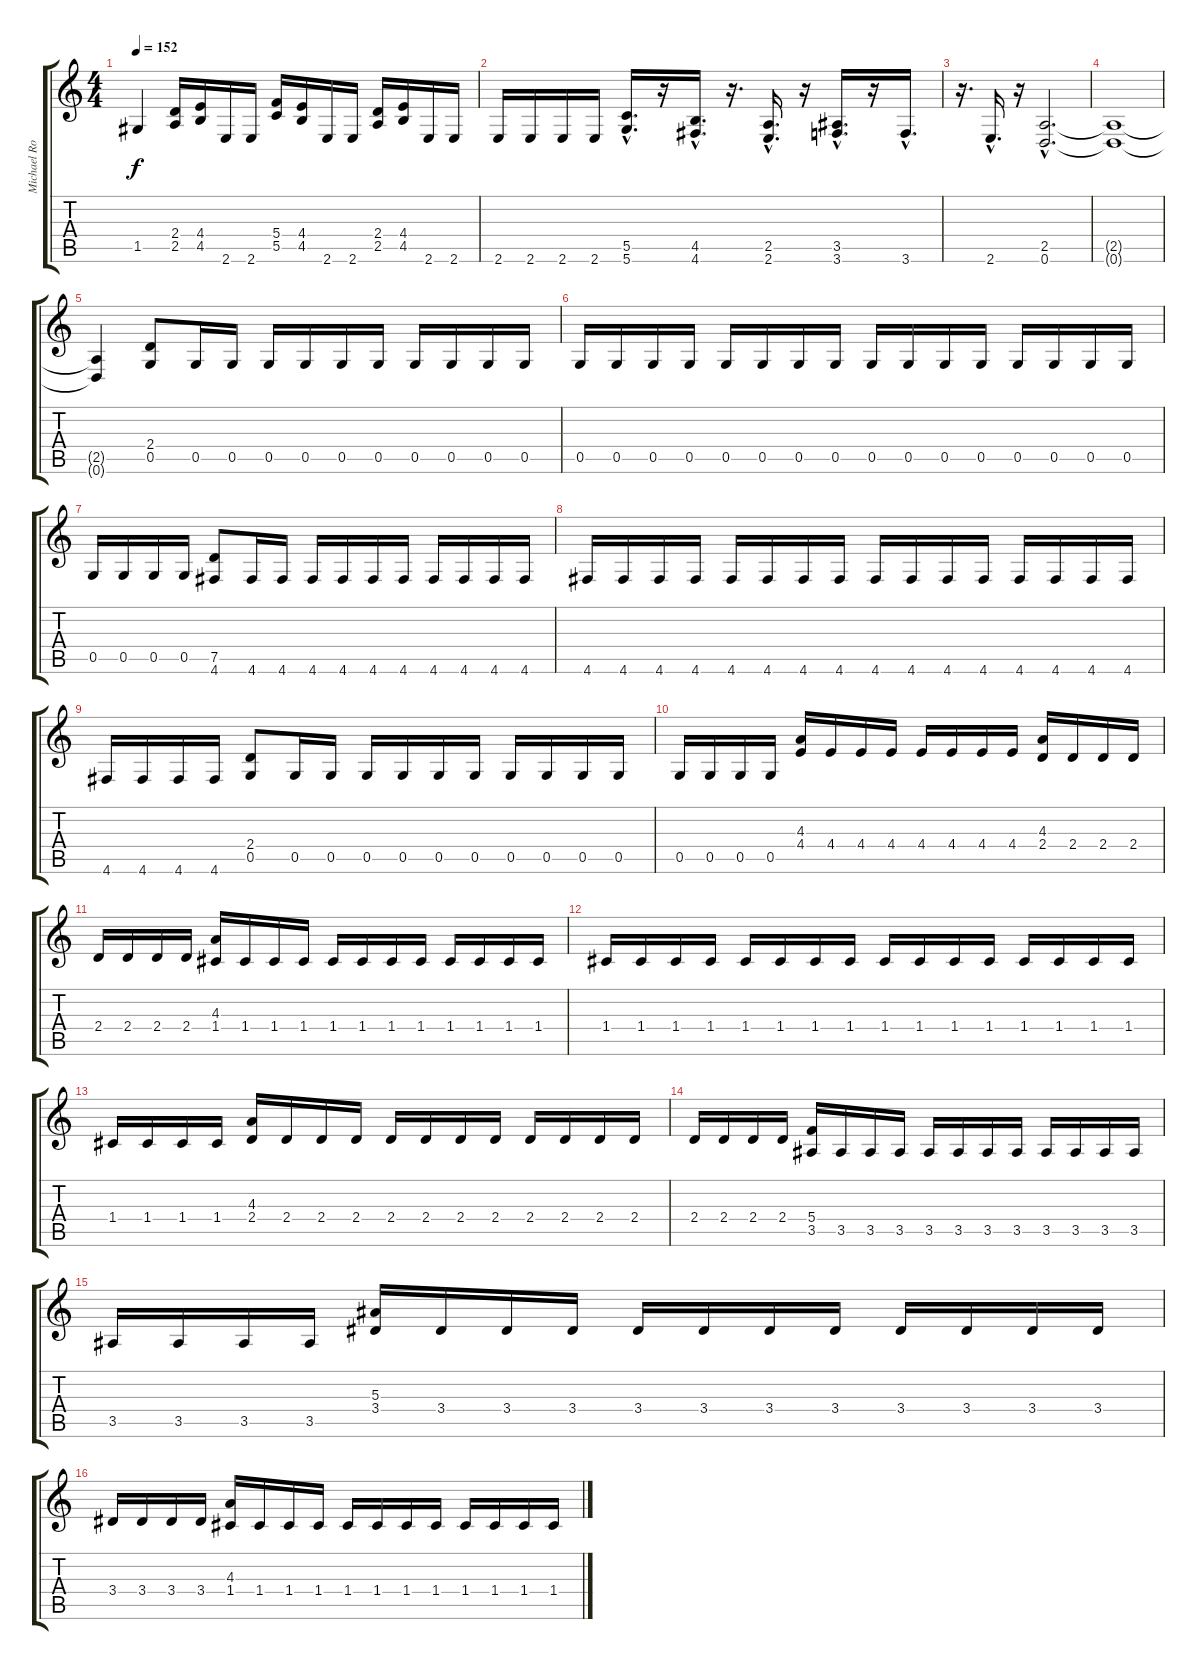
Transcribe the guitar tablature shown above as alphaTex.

\track ("Michael Romeo" "Michael Ro") {instrument distortionguitar}
\staff {score tabs}
\tuning (D4 A3 F3 C3 G2 D2) {hide}
\ts (4 4)
\tempo 152
\clef g2
\ks c
1.5.4{dy f} (2.4 2.5).16 (4.4 4.5).16 2.6.16 2.6.16 (5.4 5.5).16 (4.4 4.5).16 2.6.16 2.6.16 (2.4 2.5).16 (4.4 4.5).16 2.6.16 2.6.16 |
2.6.16 2.6.16 2.6.16 2.6.16 (5.5{hac} 5.6{hac}).16{d} r.16 (4.5{hac} 4.6{hac}).16{d} r.16{d} (2.5{hac} 2.6{hac}).16{d} r.16 (3.5{hac} 3.6{hac}).16{d} r.16 3.6{hac}.16{d} |
r.16{d} 2.6{hac}.16{d} r.16 (2.5{hac} 0.6{hac}).2{d} |
(2.5{t} 0.6{t}).1 |
(2.5{t} 0.6{t}).4 (2.4 0.5).8 0.5.16 0.5.16 0.5.16 0.5.16 0.5.16 0.5.16 0.5.16 0.5.16 0.5.16 0.5.16 |
0.5.16 0.5.16 0.5.16 0.5.16 0.5.16 0.5.16 0.5.16 0.5.16 0.5.16 0.5.16 0.5.16 0.5.16 0.5.16 0.5.16 0.5.16 0.5.16 |
0.5.16 0.5.16 0.5.16 0.5.16 (7.5 4.6).8 4.6.16 4.6.16 4.6.16 4.6.16 4.6.16 4.6.16 4.6.16 4.6.16 4.6.16 4.6.16 |
4.6.16 4.6.16 4.6.16 4.6.16 4.6.16 4.6.16 4.6.16 4.6.16 4.6.16 4.6.16 4.6.16 4.6.16 4.6.16 4.6.16 4.6.16 4.6.16 |
4.6.16 4.6.16 4.6.16 4.6.16 (2.4 0.5).8 0.5.16 0.5.16 0.5.16 0.5.16 0.5.16 0.5.16 0.5.16 0.5.16 0.5.16 0.5.16 |
0.5.16 0.5.16 0.5.16 0.5.16 (4.3 4.4).16 4.4.16 4.4.16 4.4.16 4.4.16 4.4.16 4.4.16 4.4.16 (4.3 2.4).16 2.4.16 2.4.16 2.4.16 |
2.4.16 2.4.16 2.4.16 2.4.16 (4.3 1.4).16 1.4.16 1.4.16 1.4.16 1.4.16 1.4.16 1.4.16 1.4.16 1.4.16 1.4.16 1.4.16 1.4.16 |
1.4.16 1.4.16 1.4.16 1.4.16 1.4.16 1.4.16 1.4.16 1.4.16 1.4.16 1.4.16 1.4.16 1.4.16 1.4.16 1.4.16 1.4.16 1.4.16 |
1.4.16 1.4.16 1.4.16 1.4.16 (4.3 2.4).16 2.4.16 2.4.16 2.4.16 2.4.16 2.4.16 2.4.16 2.4.16 2.4.16 2.4.16 2.4.16 2.4.16 |
2.4.16 2.4.16 2.4.16 2.4.16 (5.4 3.5).16 3.5.16 3.5.16 3.5.16 3.5.16 3.5.16 3.5.16 3.5.16 3.5.16 3.5.16 3.5.16 3.5.16 |
3.5.16 3.5.16 3.5.16 3.5.16 (5.3 3.4).16 3.4.16 3.4.16 3.4.16 3.4.16 3.4.16 3.4.16 3.4.16 3.4.16 3.4.16 3.4.16 3.4.16 |
3.4.16 3.4.16 3.4.16 3.4.16 (4.3 1.4).16 1.4.16 1.4.16 1.4.16 1.4.16 1.4.16 1.4.16 1.4.16 1.4.16 1.4.16 1.4.16 1.4.16
